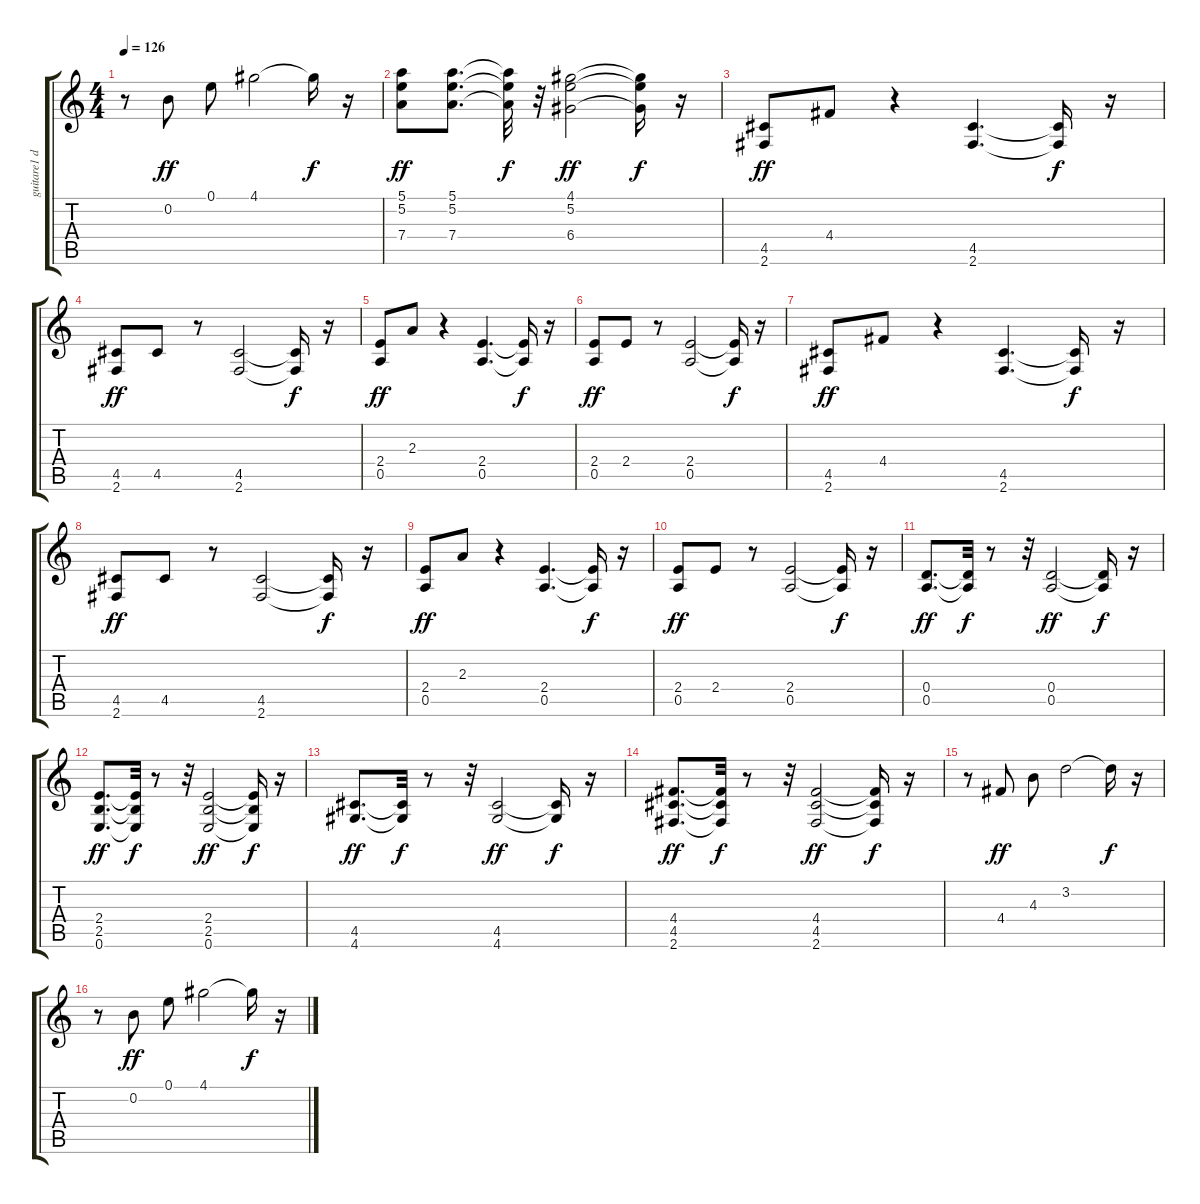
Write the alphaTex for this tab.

\track ("guitare1 disto" "guitare1 d") {instrument distortionguitar}
\staff {score tabs}
\tuning (E4 B3 G3 D3 A2 E2) {hide}
\ts (4 4)
\tempo 126
\clef g2
\ks c
r.8{dy f} 0.2.8{dy ff} 0.1.8 4.1.2 4.1{t}.16{dy f} r.16 |
(5.1 5.2 7.4).8{dy ff} (5.1 5.2 7.4).8{d} (5.1{t} 5.2{t} 7.4{t}).32{dy f} r.32 (4.1 5.2 6.4).2{dy ff} (4.1{t} 5.2{t} 6.4{t}).16{dy f} r.16 |
(4.5 2.6).8{dy ff} 4.4.8 r.4 (4.5 2.6).4{d} (4.5{t} 2.6{t}).16{dy f} r.16 |
(4.5 2.6).8{dy ff} 4.5.8 r.8 (4.5 2.6).2 (4.5{t} 2.6{t}).16{dy f} r.16 |
(2.4 0.5).8{dy ff} 2.3.8 r.4 (2.4 0.5).4{d} (2.4{t} 0.5{t}).16{dy f} r.16 |
(2.4 0.5).8{dy ff} 2.4.8 r.8 (2.4 0.5).2 (2.4{t} 0.5{t}).16{dy f} r.16 |
(4.5 2.6).8{dy ff} 4.4.8 r.4 (4.5 2.6).4{d} (4.5{t} 2.6{t}).16{dy f} r.16 |
(4.5 2.6).8{dy ff} 4.5.8 r.8 (4.5 2.6).2 (4.5{t} 2.6{t}).16{dy f} r.16 |
(2.4 0.5).8{dy ff} 2.3.8 r.4 (2.4 0.5).4{d} (2.4{t} 0.5{t}).16{dy f} r.16 |
(2.4 0.5).8{dy ff} 2.4.8 r.8 (2.4 0.5).2 (2.4{t} 0.5{t}).16{dy f} r.16 |
(0.4 0.5).8{d dy ff} (0.4{t} 0.5{t}).32{dy f} r.8 r.32 (0.4 0.5).2{dy ff} (0.4{t} 0.5{t}).16{dy f} r.16 |
(2.4 2.5 0.6).8{d dy ff} (2.4{t} 2.5{t} 0.6{t}).32{dy f} r.8 r.32 (2.4 2.5 0.6).2{dy ff} (2.4{t} 2.5{t} 0.6{t}).16{dy f} r.16 |
(4.5 4.6).8{d dy ff} (4.5{t} 4.6{t}).32{dy f} r.8 r.32 (4.5 4.6).2{dy ff} (4.5{t} 4.6{t}).16{dy f} r.16 |
(4.4 4.5 2.6).8{d dy ff} (4.4{t} 4.5{t} 2.6{t}).32{dy f} r.8 r.32 (4.4 4.5 2.6).2{dy ff} (4.4{t} 4.5{t} 2.6{t}).16{dy f} r.16 |
r.8 4.4.8{dy ff} 4.3.8 3.2.2 3.2{t}.16{dy f} r.16 |
r.8 0.2.8{dy ff} 0.1.8 4.1.2 4.1{t}.16{dy f} r.16
